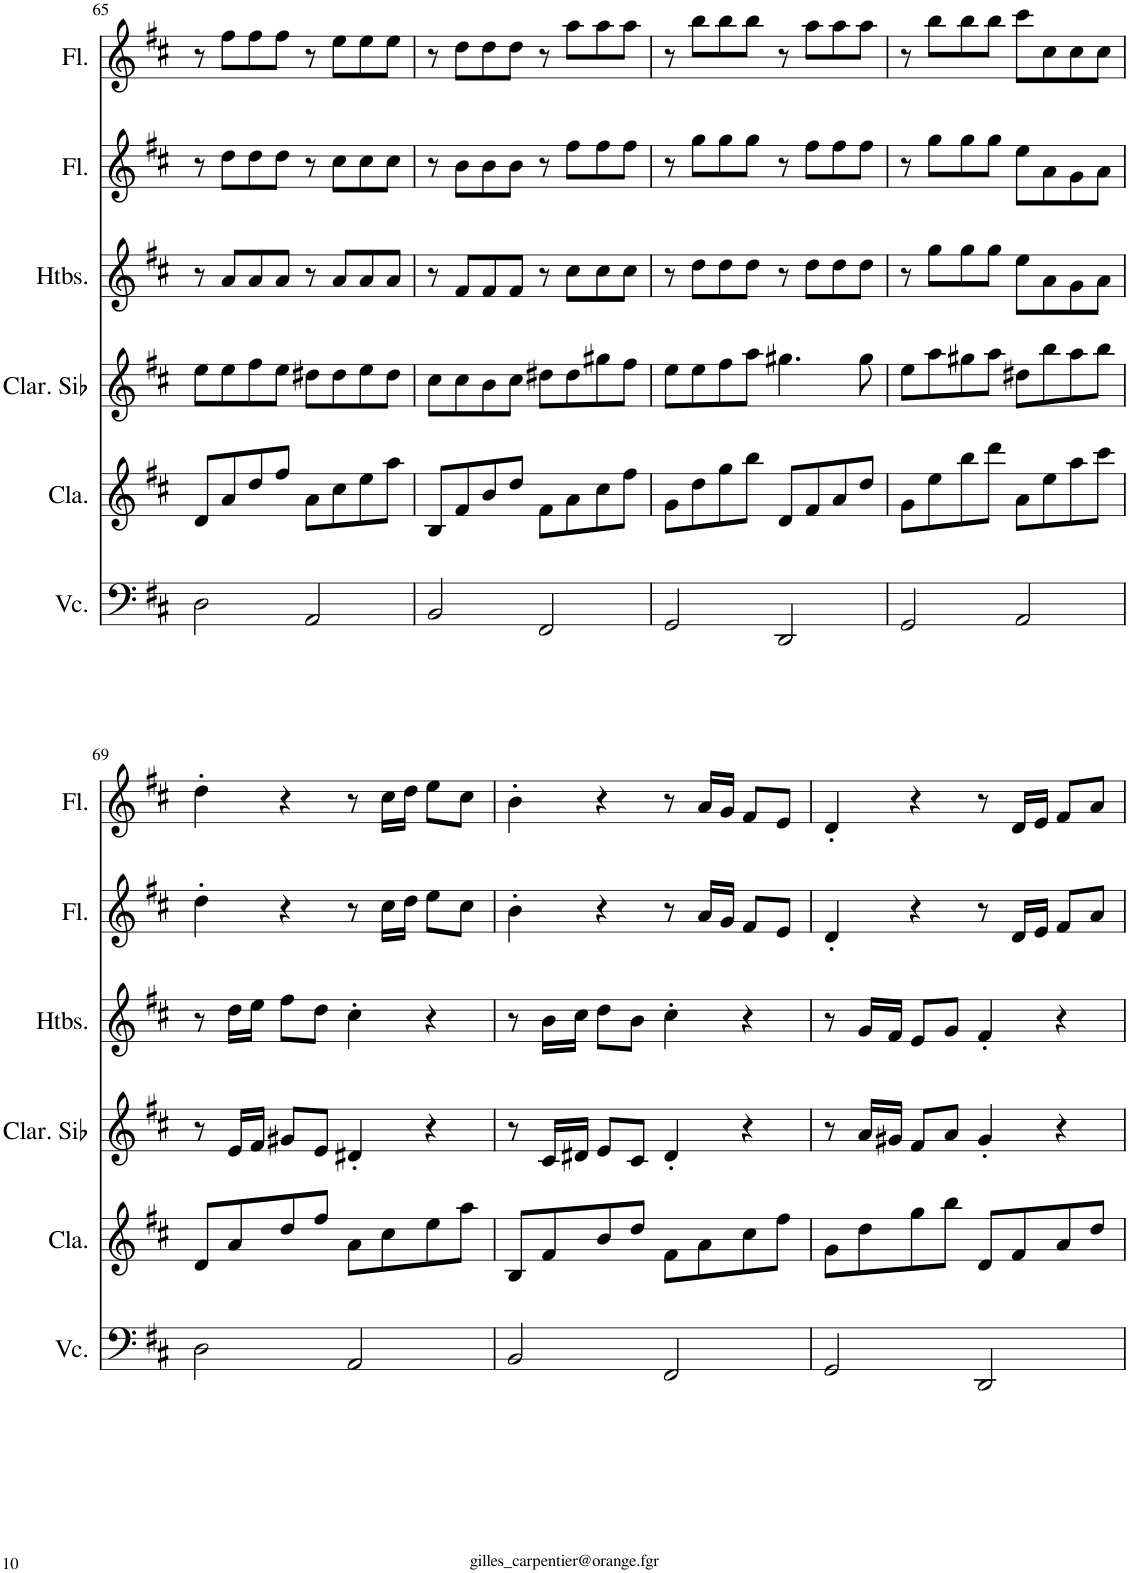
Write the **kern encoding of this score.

**kern	**kern	**kern	**kern	**kern	**kern
*part6	*part5	*part4	*part3	*part2	*part1
*staff6	*staff5	*staff4	*staff3	*staff2	*staff1
*I"Violoncelle, cello	*I"Clavecin, harpsichord	*I"Clarinette en Sib, clarinet	*I"Hautbois, oboe	*I"Flûte, flute 2	*I"Flûte, flute 1
*I'Vc.	*I'Cla.	*I'Clar. Sib	*I'Htbs.	*I'Fl.	*I'Fl.
!!LO:PB:g=z
*clefF4	*clefG2	*clefG2	*clefG2	*clefG2	*clefG2
*	*	*Trd1c2	*	*	*
*k[f#c#]	*k[f#c#]	*k[f#c#]	*k[f#c#]	*k[f#c#]	*k[f#c#]
*M4/4	*M4/4	*M4/4	*M4/4	*M4/4	*M4/4
=65	=65	=65	=65	=65	=65
2D\	8d/L	8ee\L	8r	8r	8r
.	8a/	8ee\	8a/L	8dd\L	8ff#\L
.	8dd/	8ff#\	8a/	8dd\	8ff#\
.	8ff#/J	8ee\J	8a/J	8dd\J	8ff#\J
2AA/	8a\L	8dd#X\L	8r	8r	8r
.	8cc#\	8dd#\	8a/L	8cc#\L	8ee\L
.	8ee\	8ee\	8a/	8cc#\	8ee\
.	8aa\J	8dd#\J	8a/J	8cc#\J	8ee\J
=66	=66	=66	=66	=66	=66
2BB/	8B/L	8cc#\L	8r	8r	8r
.	8f#/	8cc#\	8f#/L	8b\L	8dd\L
.	8b/	8b\	8f#/	8b\	8dd\
.	8dd/J	8cc#\J	8f#/J	8b\J	8dd\J
2FF#/	8f#\L	8dd#X\L	8r	8r	8r
.	8a\	8dd#\	8cc#\L	8ff#\L	8aa\L
.	8cc#\	8gg#X\	8cc#\	8ff#\	8aa\
.	8ff#\J	8ff#\J	8cc#\J	8ff#\J	8aa\J
=67	=67	=67	=67	=67	=67
2GG/	8g\L	8ee\L	8r	8r	8r
.	8dd\	8ee\	8dd\L	8gg\L	8bb\L
.	8gg\	8ff#\	8dd\	8gg\	8bb\
.	8bb\J	8aa\J	8dd\J	8gg\J	8bb\J
2DD/	8d/L	4.gg#X\	8r	8r	8r
.	8f#/	.	8dd\L	8ff#\L	8aa\L
.	8a/	.	8dd\	8ff#\	8aa\
.	8dd/J	8gg#\	8dd\J	8ff#\J	8aa\J
=68	=68	=68	=68	=68	=68
2GG/	8g\L	8ee\L	8r	8r	8r
.	8ee\	8aa\	8gg\L	8gg\L	8bb\L
.	8bb\	8gg#X\	8gg\	8gg\	8bb\
.	8ddd\J	8aa\J	8gg\J	8gg\J	8bb\J
2AA/	8a\L	8dd#X\L	8ee\L	8ee\L	8ccc#\L
.	8ee\	8bb\	8a\	8a\	8cc#\
.	8aa\	8aa\	8g\	8g\	8cc#\
.	8ccc#\J	8bb\J	8a\J	8a\J	8cc#\J
!!LO:LB:g=z
=69	=69	=69	=69	=69	=69
2D\	8d/L	8r	8r	4dd'\	4dd'\
.	8a/	16e/LL	16dd\LL	.	.
.	.	16f#/JJ	16ee\JJ	.	.
.	8dd/	8g#X/L	8ff#\L	4r	4r
.	8ff#/J	8e/J	8dd\J	.	.
2AA/	8a\L	4d#X'/	4cc#'\	8r	8r
.	8cc#\	.	.	16cc#\LL	16cc#\LL
.	.	.	.	16dd\JJ	16dd\JJ
.	8ee\	4r	4r	8ee\L	8ee\L
.	8aa\J	.	.	8cc#\J	8cc#\J
=70	=70	=70	=70	=70	=70
2BB/	8B/L	8r	8r	4b'\	4b'\
.	8f#/	16c#/LL	16b\LL	.	.
.	.	16d#X/JJ	16cc#\JJ	.	.
.	8b/	8e/L	8dd\L	4r	4r
.	8dd/J	8c#/J	8b\J	.	.
2FF#/	8f#\L	4d#'/	4cc#'\	8r	8r
.	8a\	.	.	16a/LL	16a/LL
.	.	.	.	16g/JJ	16g/JJ
.	8cc#\	4r	4r	8f#/L	8f#/L
.	8ff#\J	.	.	8e/J	8e/J
=71	=71	=71	=71	=71	=71
2GG/	8g\L	8r	8r	4d'/	4d'/
.	8dd\	16a/LL	16g/LL	.	.
.	.	16g#X/JJ	16f#/JJ	.	.
.	8gg\	8f#/L	8e/L	4r	4r
.	8bb\J	8a/J	8g/J	.	.
2DD/	8d/L	4g#'/	4f#'/	8r	8r
.	8f#/	.	.	16d/LL	16d/LL
.	.	.	.	16e/JJ	16e/JJ
.	8a/	4r	4r	8f#/L	8f#/L
.	8dd/J	.	.	8a/J	8a/J
=	=	=	=	=	=
*-	*-	*-	*-	*-	*-
